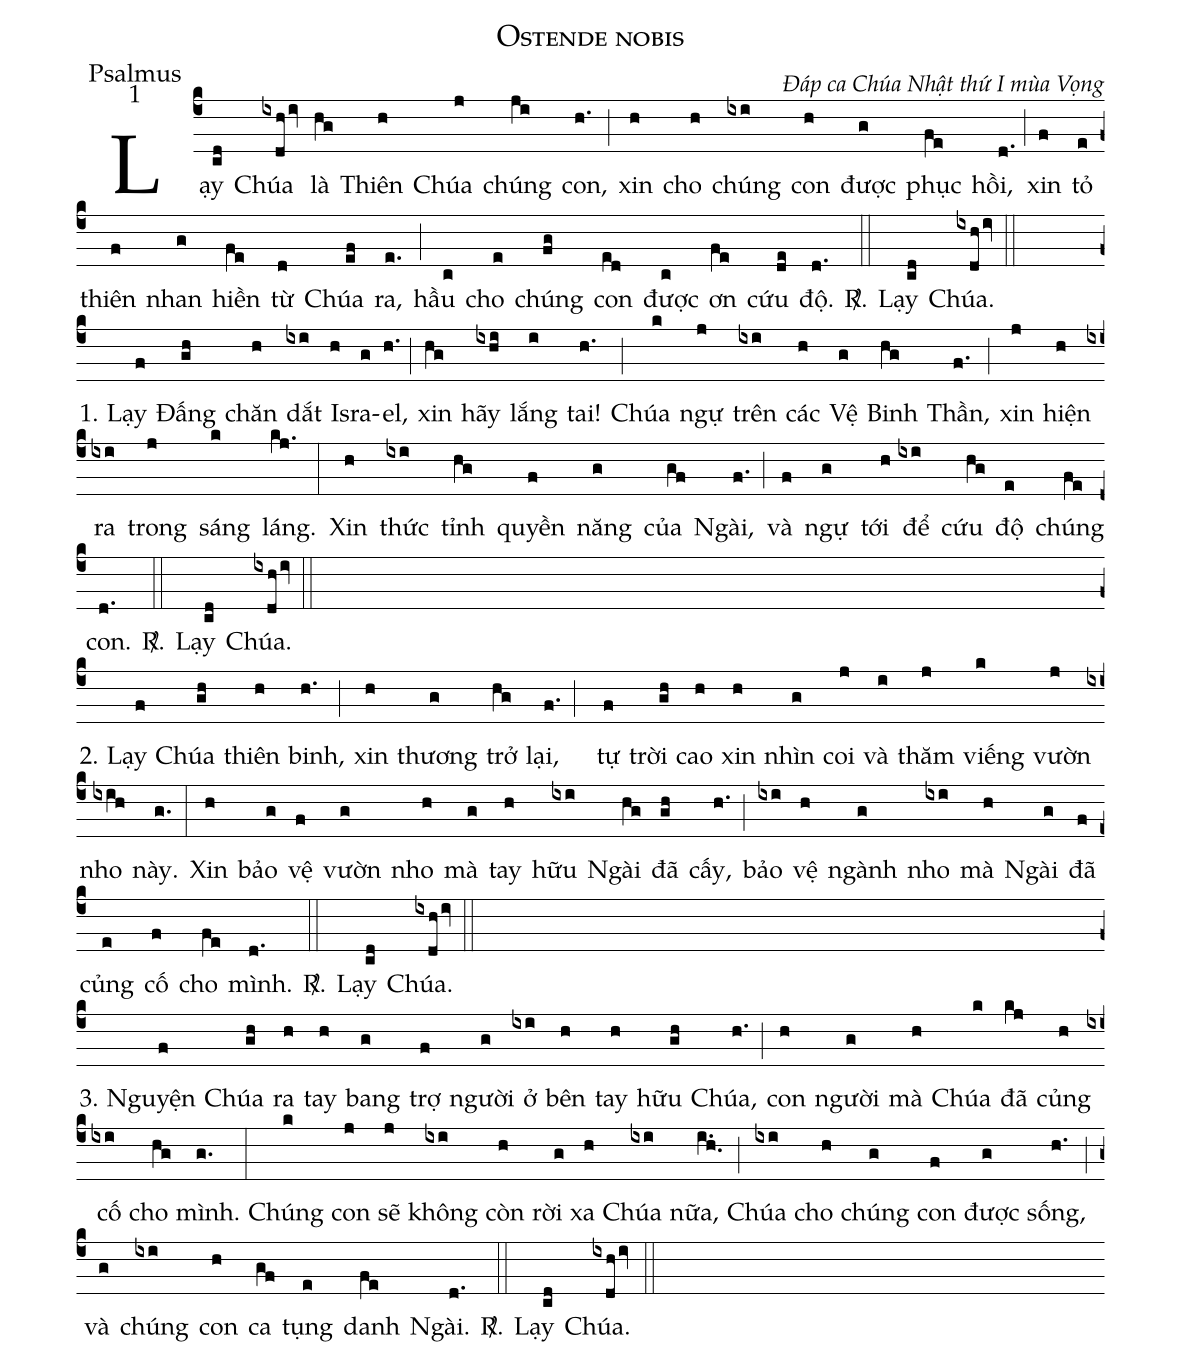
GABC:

name:Ostende nobis;
office-part:Psalmus;
mode:1;
commentary:Đáp ca Chúa Nhật thứ I mùa Vọng;
%%
(c4)Lạy(cd) Chúa(ixdhiv) là(hg) Thiên(h) Chúa(j) chúng(ji) con,(h.) (;) xin(h) cho(h) chúng(ixi) con(h) được(g) phục(fe) hồi,(d.) (;) xin(f) tỏ(e) thiên(f) nhan(g) hiền(fe) từ(d) Chúa(ef) ra,(e.) (;) hầu(c) cho(e) chúng(fg) con(ed) được(c) ơn(fe) cứu(de) độ.(d.) <sp>R/</sp>.(::) Lạy(cd) Chúa.(ixdhiv) (::Z)

1. Lạy(f) Ðấng(gh) chăn(h) dắt(ixi) Is(h)ra(g)el,(h.) (;) xin(hg) hãy(ixhi) lắng(i) tai!(h.) (;) Chúa(k) ngự(j) trên(ixi) các(h) Vệ(g) Binh(hg) Thần,(f.) (;) xin(j) hiện(h) ra(ixi) trong(j) sáng(k) láng.(kj.) (:) Xin(h) thức(ixi) tỉnh(hg) quyền(f) năng(g) của(gf) Ngài,(f.) (;) và(f) ngự(g) tới(h) để(ixi) cứu(hg) độ(e) chúng(fe) con.(d.) <sp>R/</sp>.(::) Lạy(cd) Chúa.(ixdhiv) (::Z)

2. Lạy(f) Chúa(gh) thiên(h) binh,(h.) (;) xin(h) thương(g) trở(hg) lại,(f.;) tự(f) trời(gh) cao(h) xin(h) nhìn(g) coi(j) và(i) thăm(j) viếng(k) vườn(j) nho(ixih) này.(g.) (:) Xin(h) bảo(g) vệ(f) vườn(g) nho(h) mà(g) tay(h) hữu(ixi) Ngài(hg) đã(gh) cấy,(h.) (;) bảo(ixi) vệ(h) ngành(g) nho(ixi) mà(h) Ngài(g) đã(f) củng(e) cố(f) cho(fe) mình.(d.) <sp>R/</sp>.(::)  Lạy(cd) Chúa.(ixdhiv) (::Z)

3. Nguyện(f) Chúa(gh) ra(h) tay(h) bang(g) trợ(f) người(g) ở(ixi) bên(h) tay(h) hữu(gh) Chúa,(h.) (;) con(h) người(g) mà(h) Chúa(k) đã(kj) củng(h) cố(ixi) cho(hg) mình.(g.) (:) Chúng(k) con(j) sẽ(j) không(ixi) còn(h) rời(g) xa(h) Chúa(ixi) nữa,(i.h.) (;) Chúa(ixi) cho(h) chúng(g) con(f) được(g) sống,(h.) (;) và(g) chúng(ixi) con(h) ca(gf) tụng(e) danh(fe) Ngài.(d.) <sp>R/</sp>.(::)  Lạy(cd) Chúa.(ixdhiv) (::)
